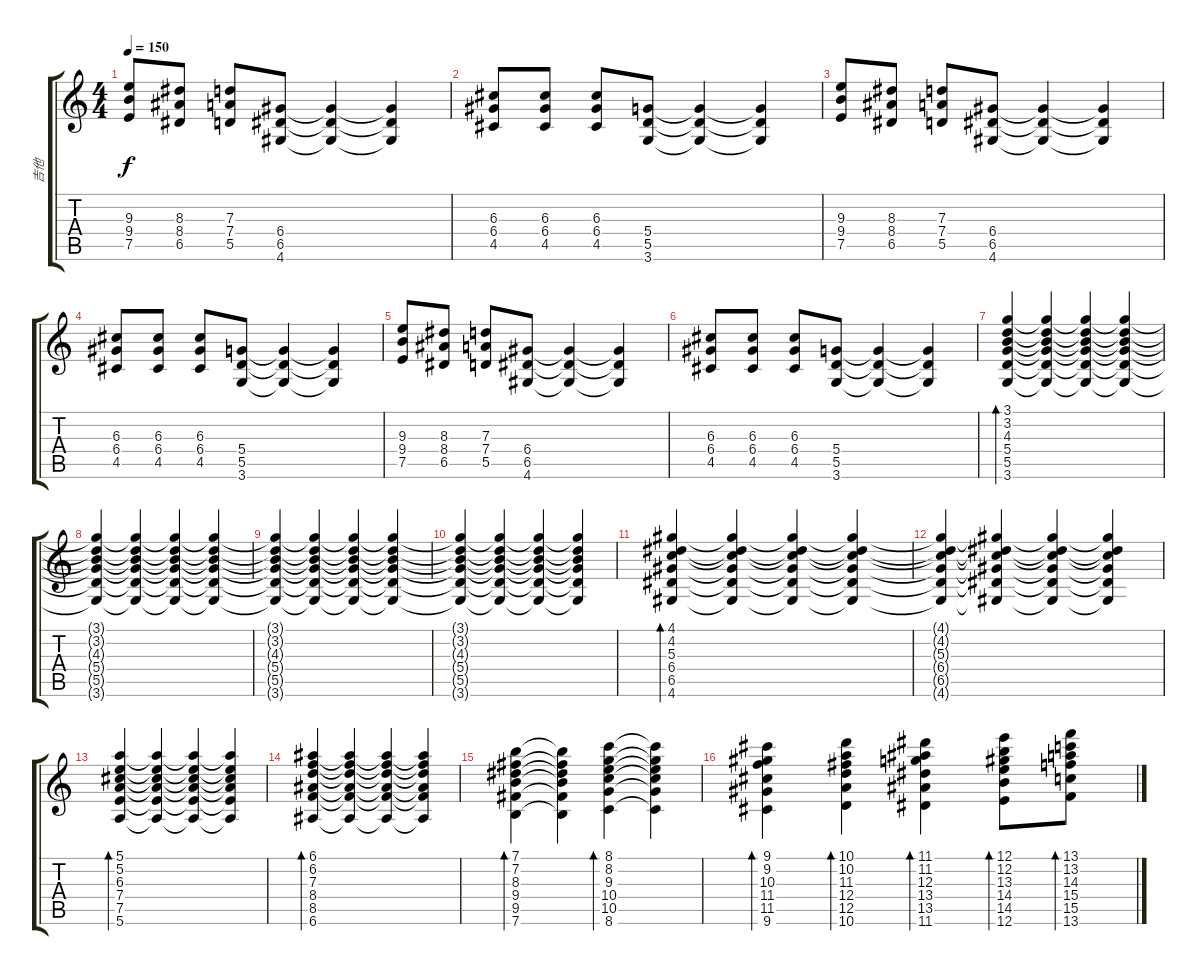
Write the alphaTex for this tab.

\track ("吉他" "吉他") {instrument overdrivenguitar}
\staff {score tabs}
\tuning (E4 B3 G3 D3 A2 E2) {hide}
\ts (4 4)
\tempo 150
\clef g2
\ks c
(9.3 9.4 7.5).8{dy f} (8.3 8.4 6.5).8 (7.3 7.4 5.5).8 (6.4 6.5 4.6).8 (6.4{t} 6.5{t} 4.6{t}).4 (6.4{t} 6.5{t} 4.6{t}).4 |
(6.3 6.4 4.5).8 (6.3 6.4 4.5).8 (6.3 6.4 4.5).8 (5.4 5.5 3.6).8 (5.4{t} 5.5{t} 3.6{t}).4 (5.4{t} 5.5{t} 3.6{t}).4 |
(9.3 9.4 7.5).8 (8.3 8.4 6.5).8 (7.3 7.4 5.5).8 (6.4 6.5 4.6).8 (6.4{t} 6.5{t} 4.6{t}).4 (6.4{t} 6.5{t} 4.6{t}).4 |
(6.3 6.4 4.5).8 (6.3 6.4 4.5).8 (6.3 6.4 4.5).8 (5.4 5.5 3.6).8 (5.4{t} 5.5{t} 3.6{t}).4 (5.4{t} 5.5{t} 3.6{t}).4 |
(9.3 9.4 7.5).8 (8.3 8.4 6.5).8 (7.3 7.4 5.5).8 (6.4 6.5 4.6).8 (6.4{t} 6.5{t} 4.6{t}).4 (6.4{t} 6.5{t} 4.6{t}).4 |
(6.3 6.4 4.5).8 (6.3 6.4 4.5).8 (6.3 6.4 4.5).8 (5.4 5.5 3.6).8 (5.4{t} 5.5{t} 3.6{t}).4 (5.4{t} 5.5{t} 3.6{t}).4 |
(3.1 3.2 4.3 5.4 5.5 3.6).4{bd 120} (3.1{t} 3.2{t} 4.3{t} 5.4{t} 5.5{t} 3.6{t}).4 (3.1{t} 3.2{t} 4.3{t} 5.4{t} 5.5{t} 3.6{t}).4 (3.1{t} 3.2{t} 4.3{t} 5.4{t} 5.5{t} 3.6{t}).4 |
(3.1{t} 3.2{t} 4.3{t} 5.4{t} 5.5{t} 3.6{t}).4 (3.1{t} 3.2{t} 4.3{t} 5.4{t} 5.5{t} 3.6{t}).4 (3.1{t} 3.2{t} 4.3{t} 5.4{t} 5.5{t} 3.6{t}).4 (3.1{t} 3.2{t} 4.3{t} 5.4{t} 5.5{t} 3.6{t}).4 |
(3.1{t} 3.2{t} 4.3{t} 5.4{t} 5.5{t} 3.6{t}).4 (3.1{t} 3.2{t} 4.3{t} 5.4{t} 5.5{t} 3.6{t}).4 (3.1{t} 3.2{t} 4.3{t} 5.4{t} 5.5{t} 3.6{t}).4 (3.1{t} 3.2{t} 4.3{t} 5.4{t} 5.5{t} 3.6{t}).4 |
(3.1{t} 3.2{t} 4.3{t} 5.4{t} 5.5{t} 3.6{t}).4 (3.1{t} 3.2{t} 4.3{t} 5.4{t} 5.5{t} 3.6{t}).4 (3.1{t} 3.2{t} 4.3{t} 5.4{t} 5.5{t} 3.6{t}).4 (3.1{t} 3.2{t} 4.3{t} 5.4{t} 5.5{t} 3.6{t}).4 |
(4.1 4.2 5.3 6.4 6.5 4.6).4{bd 60 volume 13 instrument acousticguitarsteel} (4.1{t} 4.2{t} 5.3{t} 6.4{t} 6.5{t} 4.6{t}).4 (4.1{t} 4.2{t} 5.3{t} 6.4{t} 6.5{t} 4.6{t}).4 (4.1{t} 4.2{t} 5.3{t} 6.4{t} 6.5{t} 4.6{t}).4 |
(4.1{t} 4.2{t} 5.3{t} 6.4{t} 6.5{t} 4.6{t}).4 (4.1{t} 4.2{t} 5.3{t} 6.4{t} 6.5{t} 4.6{t}).4 (4.1{t} 4.2{t} 5.3{t} 6.4{t} 6.5{t} 4.6{t}).4 (4.1{t} 4.2{t} 5.3{t} 6.4{t} 6.5{t} 4.6{t}).4 |
(5.1 5.2 6.3 7.4 7.5 5.6).4{bd 60 volume 14 instrument acousticguitarsteel} (5.1{t} 5.2{t} 6.3{t} 7.4{t} 7.5{t} 5.6{t}).4 (5.1{t} 5.2{t} 6.3{t} 7.4{t} 7.5{t} 5.6{t}).4 (5.1{t} 5.2{t} 6.3{t} 7.4{t} 7.5{t} 5.6{t}).4 |
(6.1 6.2 7.3 8.4 8.5 6.6).4{bd 60 volume 14 instrument acousticguitarsteel} (6.1{t} 6.2{t} 7.3{t} 8.4{t} 8.5{t} 6.6{t}).4 (6.1{t} 6.2{t} 7.3{t} 8.4{t} 8.5{t} 6.6{t}).4 (6.1{t} 6.2{t} 7.3{t} 8.4{t} 8.5{t} 6.6{t}).4 |
(7.1 7.2 8.3 9.4 9.5 7.6).4{bd 60 volume 14 instrument acousticguitarsteel} (7.1{t} 7.2{t} 8.3{t} 9.4{t} 9.5{t} 7.6{t}).4 (8.1 8.2 9.3 10.4 10.5 8.6).4{bd 60} (8.1{t} 8.2{t} 9.3{t} 10.4{t} 10.5{t} 8.6{t}).4 |
(9.1 9.2 10.3 11.4 11.5 9.6).4{bd 60} (10.1 10.2 11.3 12.4 12.5 10.6).4{bd 60} (11.1 11.2 12.3 13.4 13.5 11.6).4{bd 60} (12.1 12.2 13.3 14.4 14.5 12.6).8{bd 60} (13.1 13.2 14.3 15.4 15.5 13.6).8{bd 60}
